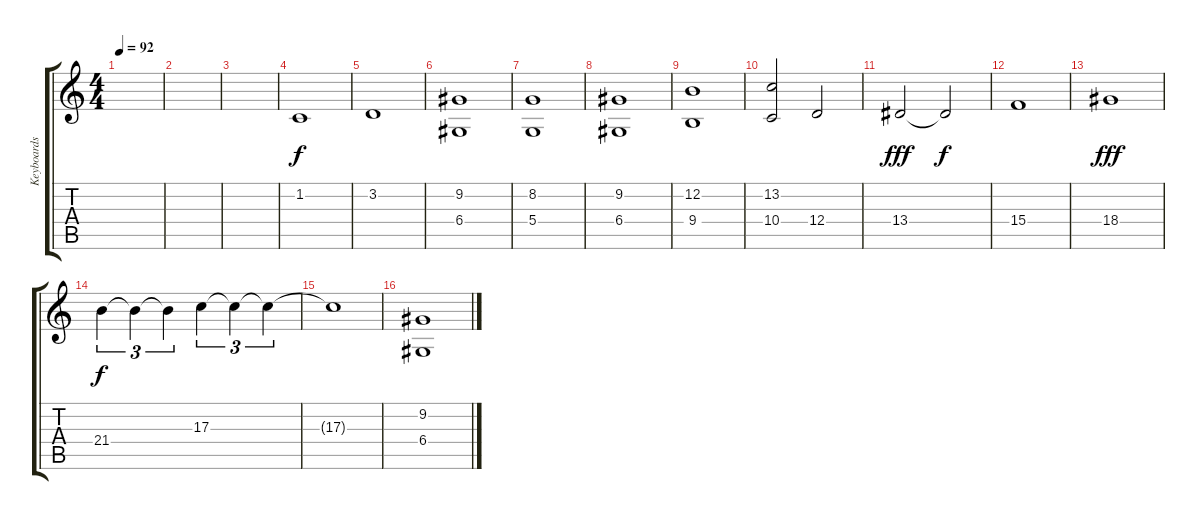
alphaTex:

\track ("Keyboards III (Munter)" "Keyboards ") {instrument frenchhorn}
\staff {score tabs}
\tuning (E4 B3 G3 D3 A2 E2) {hide}
\ts (4 4)
\tempo 92
\clef g2
\ks c
|
|
|
1.2.1 |
3.2.1 |
(9.2 6.4).1 |
(8.2 5.4).1 |
(9.2 6.4).1 |
(12.2 9.4).1 |
(13.2 10.4).2 12.4.2 |
13.4.2{dy fff} 13.4{t}.2{dy f} |
15.4.1 |
18.4.1{dy fff} |
21.4.4{tu (3 2) dy f} 21.4{t}.4{tu (3 2)} 21.4{t}.4{tu (3 2)} 17.3.4{tu (3 2)} 17.3{t}.4{tu (3 2)} 17.3{t}.4{tu (3 2)} |
17.3{t}.1 |
(9.2 6.4).1
